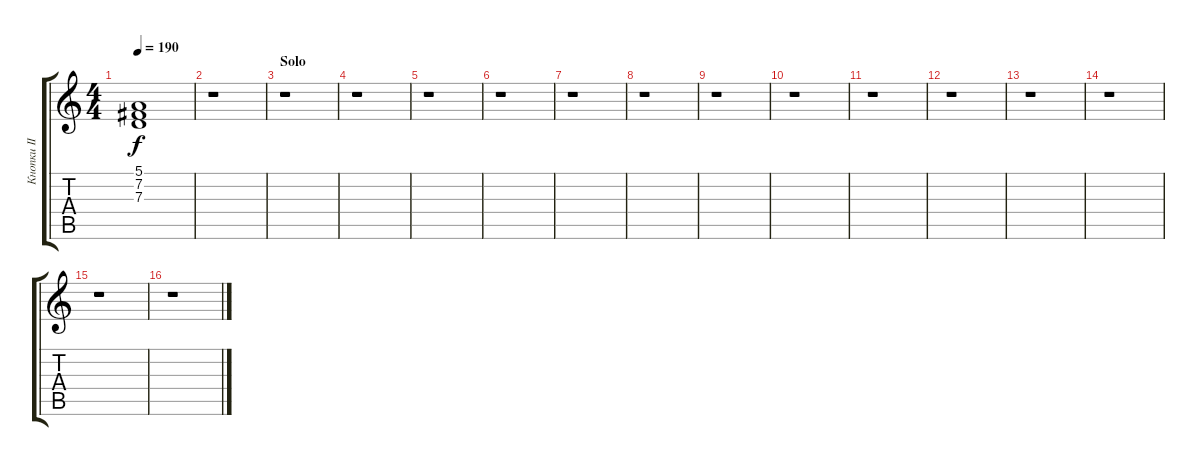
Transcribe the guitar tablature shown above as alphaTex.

\track ("Кнопки II" "Кнопки II") {instrument choiraahs}
\staff {score tabs}
\tuning (E4 B3 G3 D3 A2 E2) {hide}
\ts (4 4)
\tempo 190
\clef g2
\ks c
(5.1 7.2 7.3).1{dy f} |
r.1 |
\section ("" "Solo")
r.1 |
r.1 |
r.1 |
r.1 |
r.1 |
r.1 |
r.1 |
r.1 |
r.1 |
r.1 |
r.1 |
r.1 |
r.1 |
r.1
